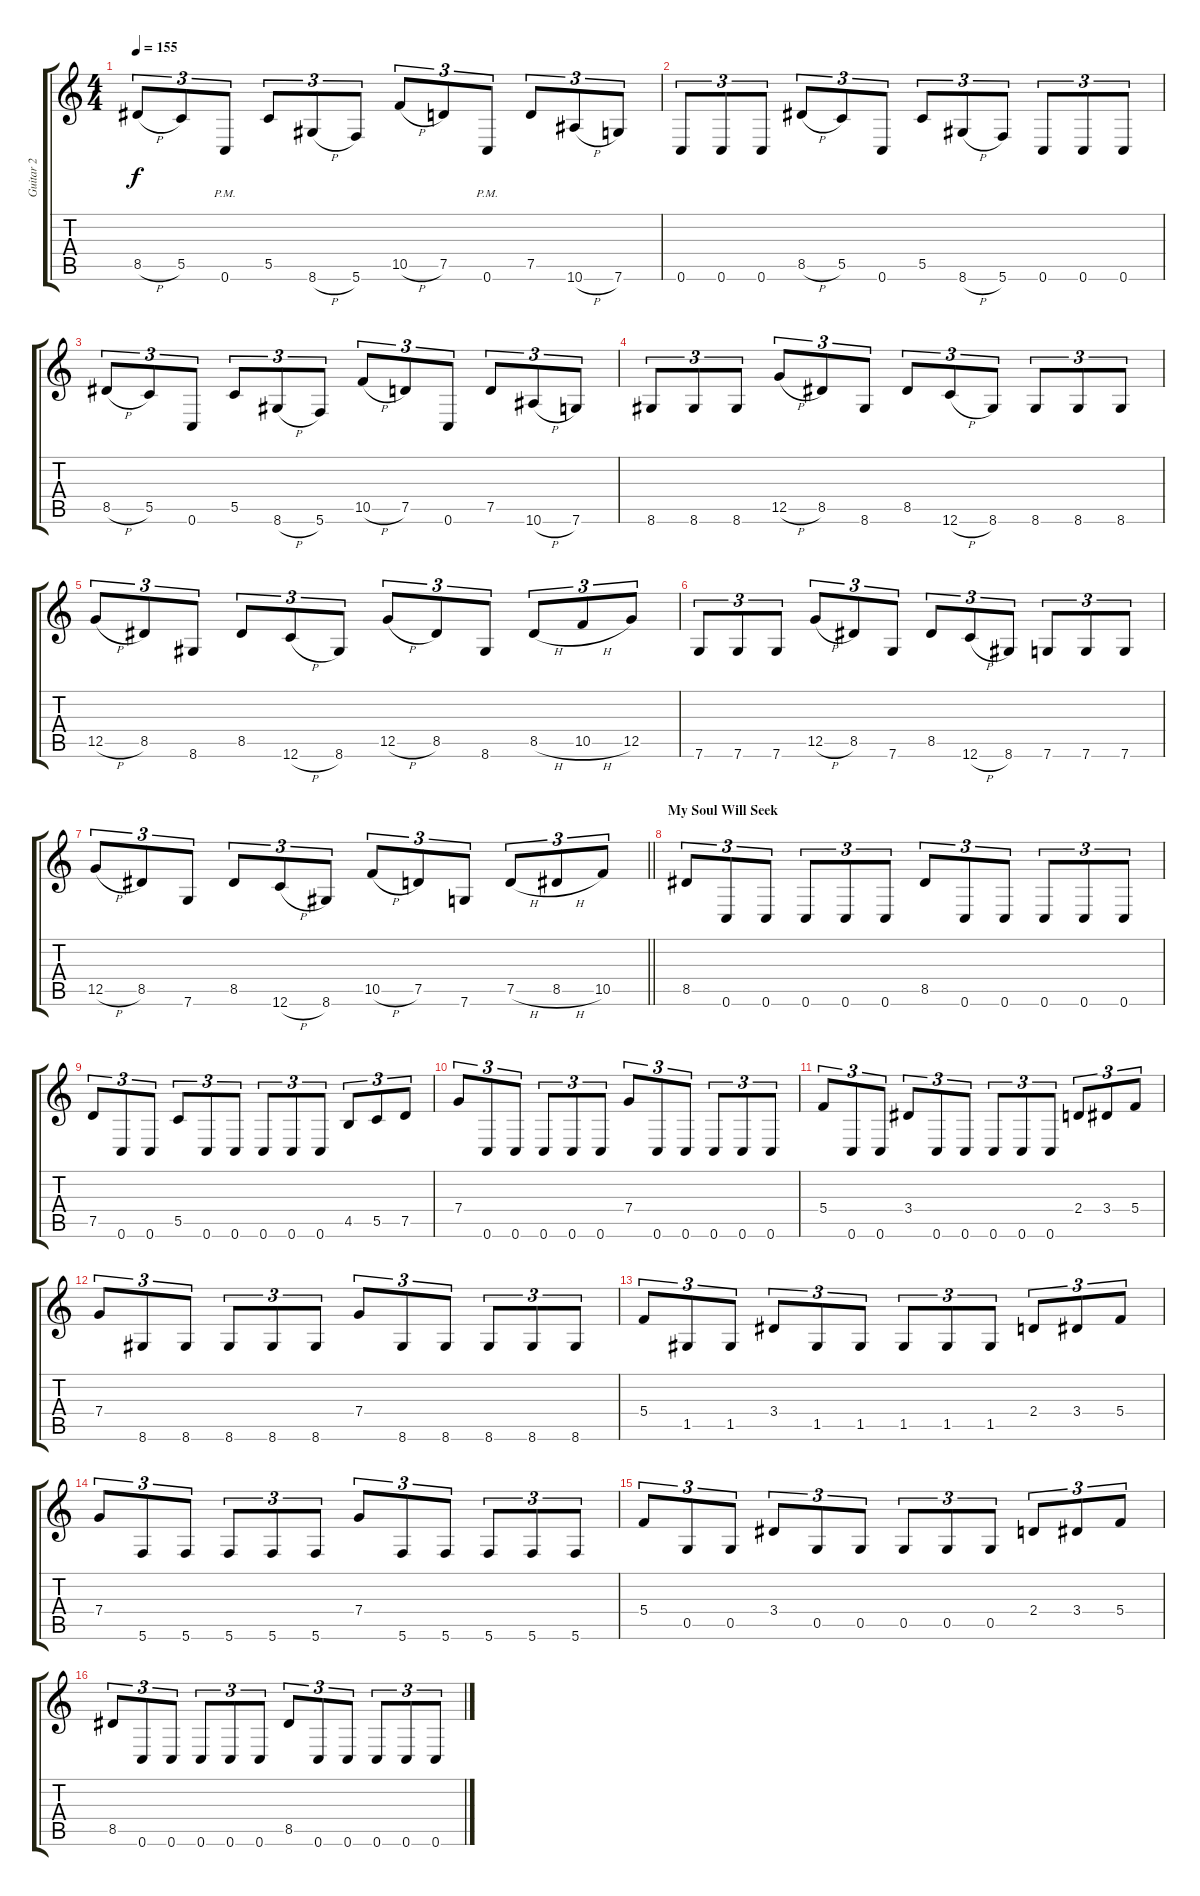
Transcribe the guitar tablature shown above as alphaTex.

\track ("Guitar 2" "Guitar 2") {instrument overdrivenguitar}
\staff {score tabs}
\tuning (D4 A3 F3 C3 G2 C2) {hide}
\ts (4 4)
\tempo 155
\clef g2
\ks c
8.5{h}.8{tu (3 2) dy f} 5.5.8{tu (3 2)} 0.6{pm}.8{tu (3 2)} 5.5.8{tu (3 2)} 8.6{h}.8{tu (3 2)} 5.6.8{tu (3 2)} 10.5{h}.8{tu (3 2)} 7.5.8{tu (3 2)} 0.6{pm}.8{tu (3 2)} 7.5.8{tu (3 2)} 10.6{h}.8{tu (3 2)} 7.6.8{tu (3 2)} |
0.6.8{tu (3 2)} 0.6.8{tu (3 2)} 0.6.8{tu (3 2)} 8.5{h}.8{tu (3 2)} 5.5.8{tu (3 2)} 0.6.8{tu (3 2)} 5.5.8{tu (3 2)} 8.6{h}.8{tu (3 2)} 5.6.8{tu (3 2)} 0.6.8{tu (3 2)} 0.6.8{tu (3 2)} 0.6.8{tu (3 2)} |
8.5{h}.8{tu (3 2)} 5.5.8{tu (3 2)} 0.6.8{tu (3 2)} 5.5.8{tu (3 2)} 8.6{h}.8{tu (3 2)} 5.6.8{tu (3 2)} 10.5{h}.8{tu (3 2)} 7.5.8{tu (3 2)} 0.6.8{tu (3 2)} 7.5.8{tu (3 2)} 10.6{h}.8{tu (3 2)} 7.6.8{tu (3 2)} |
8.6.8{tu (3 2)} 8.6.8{tu (3 2)} 8.6.8{tu (3 2)} 12.5{h}.8{tu (3 2)} 8.5.8{tu (3 2)} 8.6.8{tu (3 2)} 8.5.8{tu (3 2)} 12.6{h}.8{tu (3 2)} 8.6.8{tu (3 2)} 8.6.8{tu (3 2)} 8.6.8{tu (3 2)} 8.6.8{tu (3 2)} |
12.5{h}.8{tu (3 2)} 8.5.8{tu (3 2)} 8.6.8{tu (3 2)} 8.5.8{tu (3 2)} 12.6{h}.8{tu (3 2)} 8.6.8{tu (3 2)} 12.5{h}.8{tu (3 2)} 8.5.8{tu (3 2)} 8.6.8{tu (3 2)} 8.5{h}.8{tu (3 2)} 10.5{h}.8{tu (3 2)} 12.5.8{tu (3 2)} |
7.6.8{tu (3 2)} 7.6.8{tu (3 2)} 7.6.8{tu (3 2)} 12.5{h}.8{tu (3 2)} 8.5.8{tu (3 2)} 7.6.8{tu (3 2)} 8.5.8{tu (3 2)} 12.6{h}.8{tu (3 2)} 8.6.8{tu (3 2)} 7.6.8{tu (3 2)} 7.6.8{tu (3 2)} 7.6.8{tu (3 2)} |
\barLineRight lightlight
12.5{h}.8{tu (3 2)} 8.5.8{tu (3 2)} 7.6.8{tu (3 2)} 8.5.8{tu (3 2)} 12.6{h}.8{tu (3 2)} 8.6.8{tu (3 2)} 10.5{h}.8{tu (3 2)} 7.5.8{tu (3 2)} 7.6.8{tu (3 2)} 7.5{h}.8{tu (3 2)} 8.5{h}.8{tu (3 2)} 10.5.8{tu (3 2)} |
\section ("" "My Soul Will Seek")
8.5.8{tu (3 2)} 0.6.8{tu (3 2)} 0.6.8{tu (3 2)} 0.6.8{tu (3 2)} 0.6.8{tu (3 2)} 0.6.8{tu (3 2)} 8.5.8{tu (3 2)} 0.6.8{tu (3 2)} 0.6.8{tu (3 2)} 0.6.8{tu (3 2)} 0.6.8{tu (3 2)} 0.6.8{tu (3 2)} |
7.5.8{tu (3 2)} 0.6.8{tu (3 2)} 0.6.8{tu (3 2)} 5.5.8{tu (3 2)} 0.6.8{tu (3 2)} 0.6.8{tu (3 2)} 0.6.8{tu (3 2)} 0.6.8{tu (3 2)} 0.6.8{tu (3 2)} 4.5.8{tu (3 2)} 5.5.8{tu (3 2)} 7.5.8{tu (3 2)} |
7.4.8{tu (3 2)} 0.6.8{tu (3 2)} 0.6.8{tu (3 2)} 0.6.8{tu (3 2)} 0.6.8{tu (3 2)} 0.6.8{tu (3 2)} 7.4.8{tu (3 2)} 0.6.8{tu (3 2)} 0.6.8{tu (3 2)} 0.6.8{tu (3 2)} 0.6.8{tu (3 2)} 0.6.8{tu (3 2)} |
5.4.8{tu (3 2)} 0.6.8{tu (3 2)} 0.6.8{tu (3 2)} 3.4.8{tu (3 2)} 0.6.8{tu (3 2)} 0.6.8{tu (3 2)} 0.6.8{tu (3 2)} 0.6.8{tu (3 2)} 0.6.8{tu (3 2)} 2.4.8{tu (3 2)} 3.4.8{tu (3 2)} 5.4.8{tu (3 2)} |
7.4.8{tu (3 2)} 8.6.8{tu (3 2)} 8.6.8{tu (3 2)} 8.6.8{tu (3 2)} 8.6.8{tu (3 2)} 8.6.8{tu (3 2)} 7.4.8{tu (3 2)} 8.6.8{tu (3 2)} 8.6.8{tu (3 2)} 8.6.8{tu (3 2)} 8.6.8{tu (3 2)} 8.6.8{tu (3 2)} |
5.4.8{tu (3 2)} 1.5.8{tu (3 2)} 1.5.8{tu (3 2)} 3.4.8{tu (3 2)} 1.5.8{tu (3 2)} 1.5.8{tu (3 2)} 1.5.8{tu (3 2)} 1.5.8{tu (3 2)} 1.5.8{tu (3 2)} 2.4.8{tu (3 2)} 3.4.8{tu (3 2)} 5.4.8{tu (3 2)} |
7.4.8{tu (3 2)} 5.6.8{tu (3 2)} 5.6.8{tu (3 2)} 5.6.8{tu (3 2)} 5.6.8{tu (3 2)} 5.6.8{tu (3 2)} 7.4.8{tu (3 2)} 5.6.8{tu (3 2)} 5.6.8{tu (3 2)} 5.6.8{tu (3 2)} 5.6.8{tu (3 2)} 5.6.8{tu (3 2)} |
5.4.8{tu (3 2)} 0.5.8{tu (3 2)} 0.5.8{tu (3 2)} 3.4.8{tu (3 2)} 0.5.8{tu (3 2)} 0.5.8{tu (3 2)} 0.5.8{tu (3 2)} 0.5.8{tu (3 2)} 0.5.8{tu (3 2)} 2.4.8{tu (3 2)} 3.4.8{tu (3 2)} 5.4.8{tu (3 2)} |
8.5.8{tu (3 2)} 0.6.8{tu (3 2)} 0.6.8{tu (3 2)} 0.6.8{tu (3 2)} 0.6.8{tu (3 2)} 0.6.8{tu (3 2)} 8.5.8{tu (3 2)} 0.6.8{tu (3 2)} 0.6.8{tu (3 2)} 0.6.8{tu (3 2)} 0.6.8{tu (3 2)} 0.6.8{tu (3 2)}
